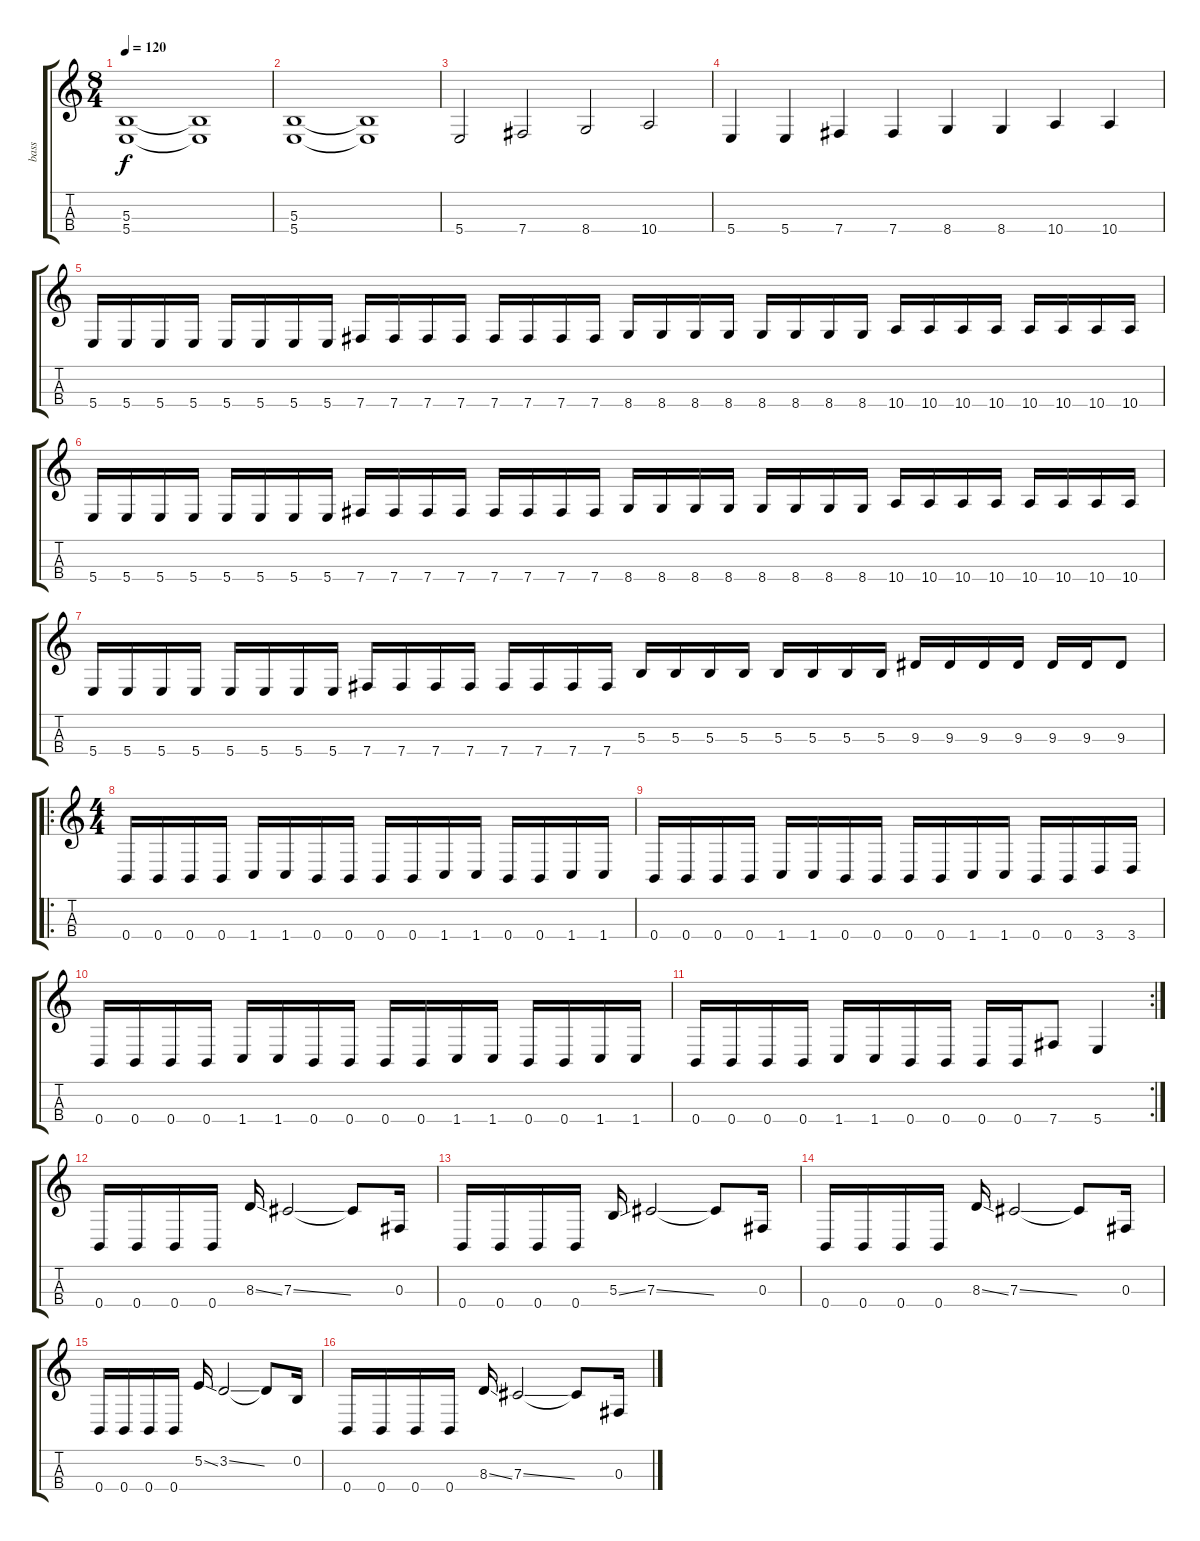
\track ("bass" "bass") {instrument electricbassfinger}
\staff {score tabs}
\tuning (E3 B2 Gb2 B1) {hide}
\ts (8 4)
\tempo 120
\clef g2
\ks c
(5.3 5.4).1{dy f instrument electricbassfinger} (5.3{t} 5.4{t}).1 |
(5.3 5.4).1 (5.3{t} 5.4{t}).1 |
5.4.2 7.4.2 8.4.2 10.4.2 |
5.4.4 5.4.4 7.4.4 7.4.4 8.4.4 8.4.4 10.4.4 10.4.4 |
5.4.16 5.4.16 5.4.16 5.4.16 5.4.16 5.4.16 5.4.16 5.4.16 7.4.16 7.4.16 7.4.16 7.4.16 7.4.16 7.4.16 7.4.16 7.4.16 8.4.16 8.4.16 8.4.16 8.4.16 8.4.16 8.4.16 8.4.16 8.4.16 10.4.16 10.4.16 10.4.16 10.4.16 10.4.16 10.4.16 10.4.16 10.4.16 |
5.4.16 5.4.16 5.4.16 5.4.16 5.4.16 5.4.16 5.4.16 5.4.16 7.4.16 7.4.16 7.4.16 7.4.16 7.4.16 7.4.16 7.4.16 7.4.16 8.4.16 8.4.16 8.4.16 8.4.16 8.4.16 8.4.16 8.4.16 8.4.16 10.4.16 10.4.16 10.4.16 10.4.16 10.4.16 10.4.16 10.4.16 10.4.16 |
5.4.16 5.4.16 5.4.16 5.4.16 5.4.16 5.4.16 5.4.16 5.4.16 7.4.16 7.4.16 7.4.16 7.4.16 7.4.16 7.4.16 7.4.16 7.4.16 5.3.16 5.3.16 5.3.16 5.3.16 5.3.16 5.3.16 5.3.16 5.3.16 9.3.16 9.3.16 9.3.16 9.3.16 9.3.16 9.3.16 9.3.8 |
\ro
\ts (4 4)
0.4.16 0.4.16 0.4.16 0.4.16 1.4.16 1.4.16 0.4.16 0.4.16 0.4.16 0.4.16 1.4.16 1.4.16 0.4.16 0.4.16 1.4.16 1.4.16 |
0.4.16 0.4.16 0.4.16 0.4.16 1.4.16 1.4.16 0.4.16 0.4.16 0.4.16 0.4.16 1.4.16 1.4.16 0.4.16 0.4.16 3.4.16 3.4.16 |
0.4.16 0.4.16 0.4.16 0.4.16 1.4.16 1.4.16 0.4.16 0.4.16 0.4.16 0.4.16 1.4.16 1.4.16 0.4.16 0.4.16 1.4.16 1.4.16 |
\rc 2
0.4.16 0.4.16 0.4.16 0.4.16 1.4.16 1.4.16 0.4.16 0.4.16 0.4.16 0.4.16 7.4.8 5.4.4 |
0.4.16 0.4.16 0.4.16 0.4.16 8.3{ss}.16 7.3{ss}.2 7.3{t}.8 0.3.16 |
0.4.16 0.4.16 0.4.16 0.4.16 5.3{ss}.16 7.3{ss}.2 7.3{t}.8 0.3.16 |
0.4.16 0.4.16 0.4.16 0.4.16 8.3{ss}.16 7.3{ss}.2 7.3{t}.8 0.3.16 |
0.4.16 0.4.16 0.4.16 0.4.16 5.2{ss}.16 3.2{ss}.2 3.2{t}.8 0.2.16 |
0.4.16 0.4.16 0.4.16 0.4.16 8.3{ss}.16 7.3{ss}.2 7.3{t}.8 0.3.16
